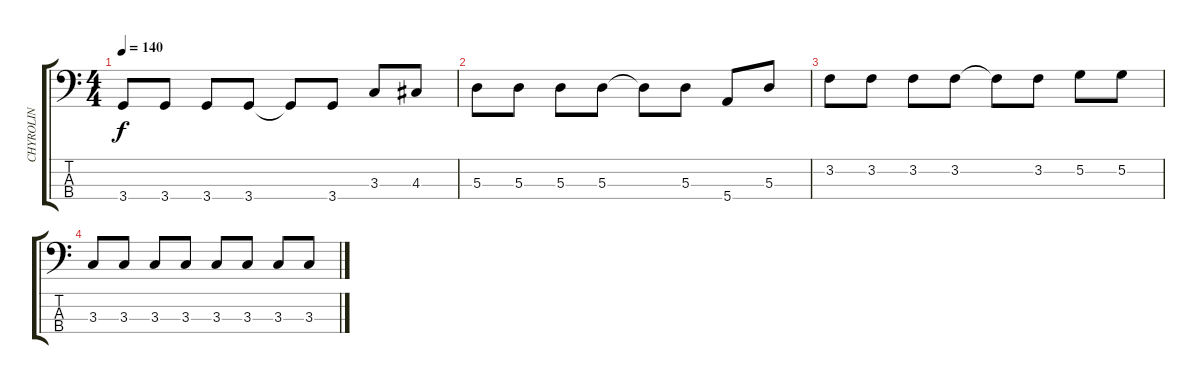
\track ("CHYROLIN" "CHYROLIN") {instrument electricbasspick}
\staff {score tabs}
\tuning (G2 D2 A1 E1) {hide}
\ts (4 4)
\tempo 140
\clef f4
\ks c
3.4.8{dy f} 3.4.8 3.4.8 3.4.8 3.4{t}.8 3.4.8 3.3.8 4.3.8 |
5.3.8 5.3.8 5.3.8 5.3.8 5.3{t}.8 5.3.8 5.4.8 5.3.8 |
3.2.8 3.2.8 3.2.8 3.2.8 3.2{t}.8 3.2.8 5.2.8 5.2.8 |
3.3.8 3.3.8 3.3.8 3.3.8 3.3.8 3.3.8 3.3.8 3.3.8
